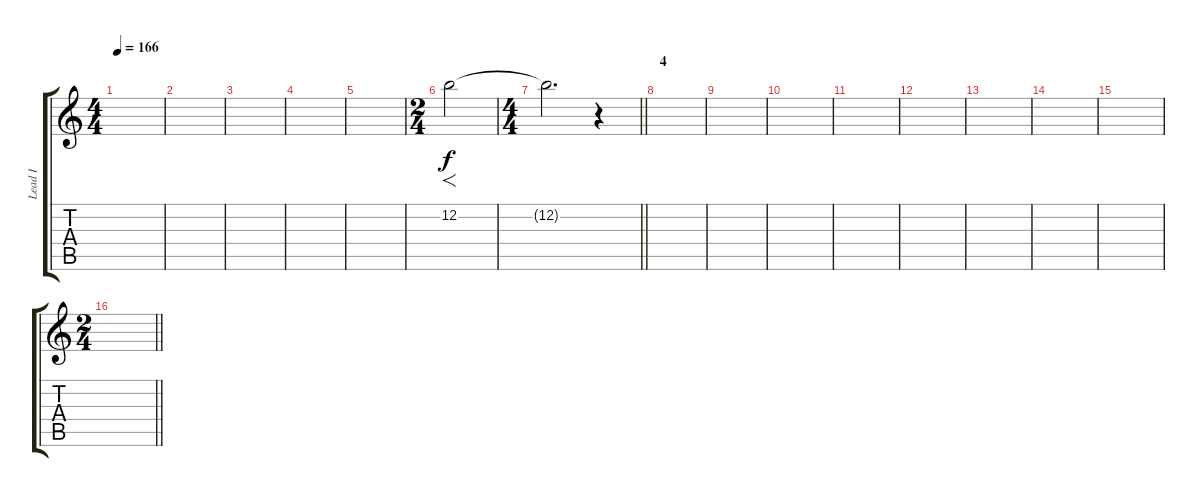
\track ("Lead I" "Lead I") {instrument overdrivenguitar}
\staff {score tabs}
\tuning (E4 B3 G3 D3 A2 E2) {hide}
\ts (4 4)
\tempo 166
\clef g2
\ks c
|
|
|
|
|
\ts (2 4)
12.2.2{f} |
\ts (4 4)
\barLineRight lightlight
12.2{t}.2{d dy f} r.4 |
\section ("" "4")
|
|
|
|
|
|
|
|
\ts (2 4)
\barLineRight lightlight
